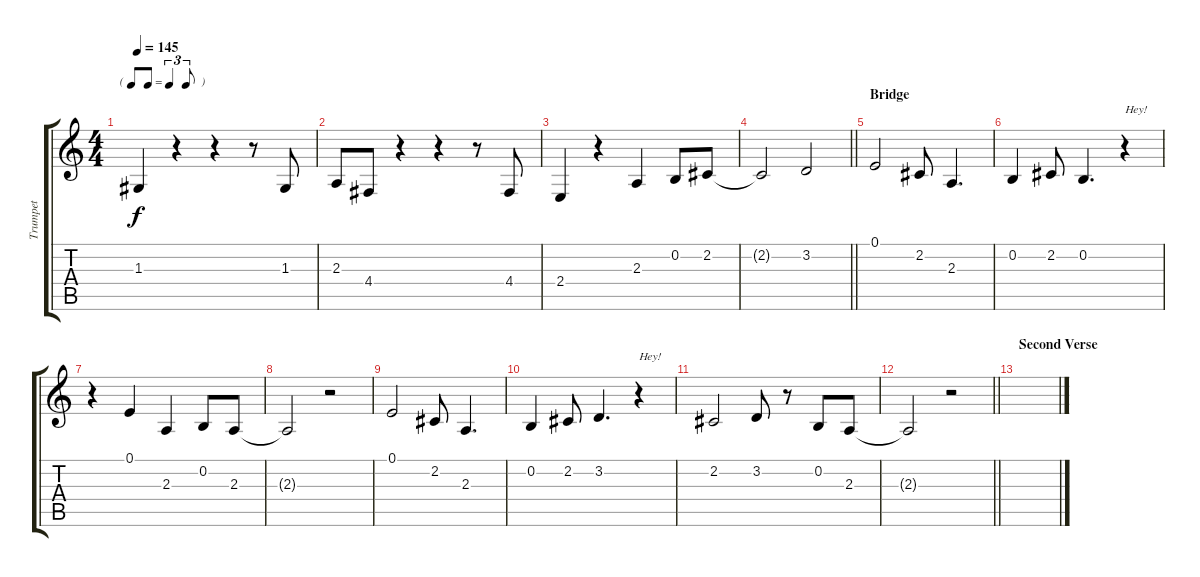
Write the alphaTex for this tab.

\track ("Trumpet" "Trumpet") {instrument trumpet}
\staff {score tabs}
\tuning (E4 B3 G3 D3 A2 E2) {hide}
\ts (4 4)
\tf triplet8th
\tempo 145
\clef g2
\ks c
1.3.4{dy f} r.4 r.4 r.8 1.3.8 |
2.3.8 4.4.8 r.4 r.4 r.8 4.4.8 |
2.4.4 r.4 2.3.4 0.2.8 2.2.8 |
\barLineRight lightlight
2.2{t}.2 3.2.2 |
\section ("" "Bridge")
0.1.2 2.2.8 2.3.4{d} |
0.2.4 2.2.8 0.2.4{d} r.4{txt "Hey!"} |
r.4 0.1.4 2.3.4 0.2.8 2.3.8 |
2.3{t}.2 r.2 |
0.1.2 2.2.8 2.3.4{d} |
0.2.4 2.2.8 3.2.4{d} r.4{txt "Hey!"} |
2.2.2 3.2.8 r.8 0.2.8 2.3.8 |
\barLineRight lightlight
2.3{t}.2 r.2 |
\section ("" "Second Verse")
